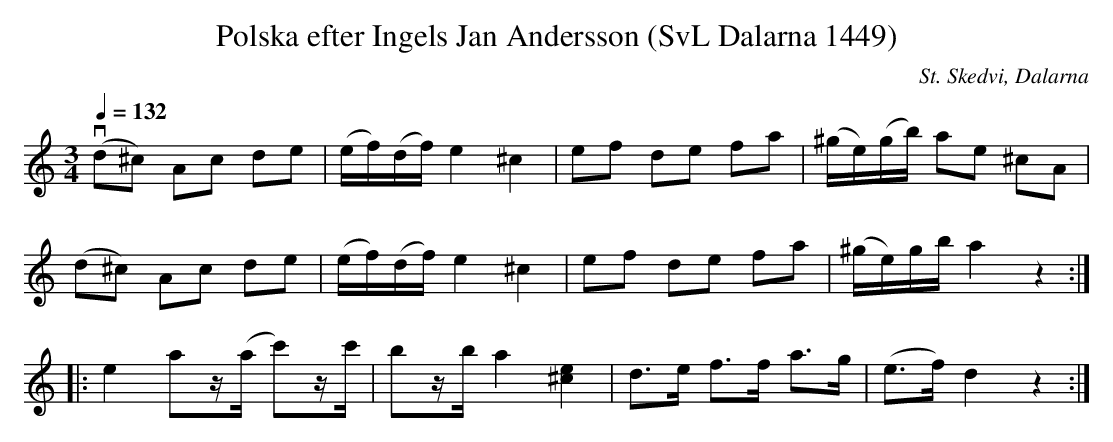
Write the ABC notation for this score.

X:1
T:Polska efter Ingels Jan Andersson (SvL Dalarna 1449)
O:St. Skedvi, Dalarna
M:3/4
L:1/8
Q:1/4=132
K:Ddor
v(d^c) Ac de|(e/f/)(d/f/) e2 ^c2|ef de fa|(^g/e/)(g/b/) ae ^cA|
(d^c) Ac de|(e/f/)(d/f/) e2 ^c2|ef de fa|(^g/e/)g/b/ a2z2:|
|:e2 az/(a/ c')z/c'/|bz/b/ a2 [^ce]2|d>e f>f a>g|(e>f) d2 z2:|
